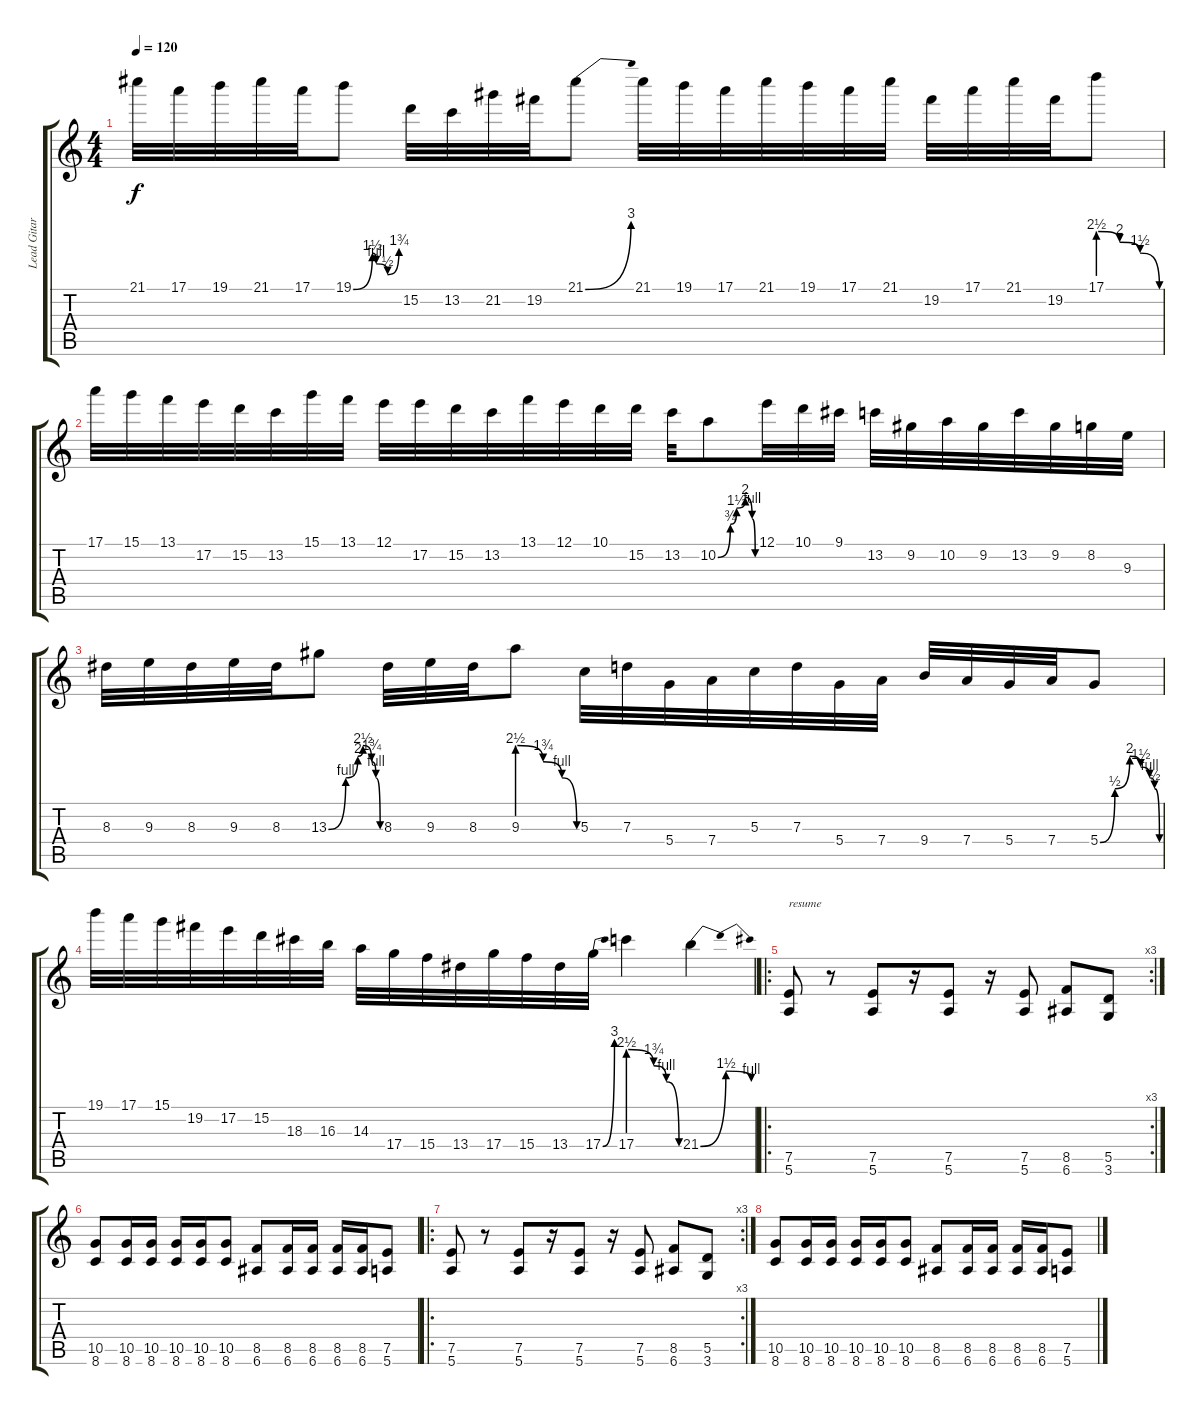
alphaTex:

\track ("Lead Gitar" "Lead Gitar") {instrument distortionguitar}
\staff {score tabs}
\tuning (E4 B3 G3 D3 A2 E2) {hide}
\ts (4 4)
\tempo 120
\clef g2
\ks c
21.1.32{dy f} 17.1.32 19.1.32 21.1.32 17.1.32 19.1{be (custom 0 0 25 6 30 4 45 2 60 7)}.8 15.2.32 13.2.32 21.2.32 19.2.32 21.1{be (bend 0 0 60 12)}.8 21.1.32 19.1.32 17.1.32 21.1.32 19.1.32 17.1.32 21.1.32 19.2.32 17.1.32 21.1.32 19.2.32 17.1{be (custom 0 10 21 8 41 6 60 0)}.8 |
17.1.32 15.1.32 13.1.32 17.2.32 15.2.32 13.2.32 15.1.32 13.1.32 12.1.32 17.2.32 15.2.32 13.2.32 13.1.32 12.1.32 10.1.32 15.2.32 13.2.32 10.2{be (custom 0 0 20 3 30 6 44 8 55 4 60 0)}.8 12.1.32 10.1.32 9.1.32 13.2.32 9.2.32 10.2.32 9.2.32 13.2.32 9.2.32 8.2.32 9.3.32 |
8.3.32 9.3.32 8.3.32 9.3.32 8.3.32 13.3{be (custom 0 0 20 4 34 8 40 10 50 7 55 4 60 0)}.8 8.3.32 9.3.32 8.3.32 9.3{be (custom 0 10 26 7 45 4 60 0)}.8 5.3.32 7.3.32 5.4.32 7.4.32 5.3.32 7.3.32 5.4.32 7.4.32 9.4.32 7.4.32 5.4.32 7.4.32 5.4{be (custom 0 0 15 2 30 8 41 6 50 4 55 2 60 0)}.8 |
19.1.32 17.1.32 15.1.32 19.2.32 17.2.32 15.2.32 18.3.32 16.3.32 14.3.32 17.4.32 15.4.32 13.4.32 17.4.32 15.4.32 13.4.32 17.4{be (bend 0 0 60 12)}.32 17.4{be (custom 0 10 30 7 45 4 60 0)}.4 21.4{be (bendrelease 0 0 30 6 30 6 60 4)}.4 |
\ro
\rc 3
(7.5 5.6).8{txt "resume"} r.8 (7.5 5.6).8 r.16 (7.5 5.6).8 r.16 (7.5 5.6).8 (8.5 6.6).8 (5.5 3.6).8 |
(10.5 8.6).8 (10.5 8.6).16 (10.5 8.6).16 (10.5 8.6).16 (10.5 8.6).16 (10.5 8.6).8 (8.5 6.6).8 (8.5 6.6).16 (8.5 6.6).16 (8.5 6.6).16 (8.5 6.6).16 (7.5 5.6).8 |
\ro
\rc 3
(7.5 5.6).8 r.8 (7.5 5.6).8 r.16 (7.5 5.6).8 r.16 (7.5 5.6).8 (8.5 6.6).8 (5.5 3.6).8 |
(10.5 8.6).8 (10.5 8.6).16 (10.5 8.6).16 (10.5 8.6).16 (10.5 8.6).16 (10.5 8.6).8 (8.5 6.6).8 (8.5 6.6).16 (8.5 6.6).16 (8.5 6.6).16 (8.5 6.6).16 (7.5 5.6).8
